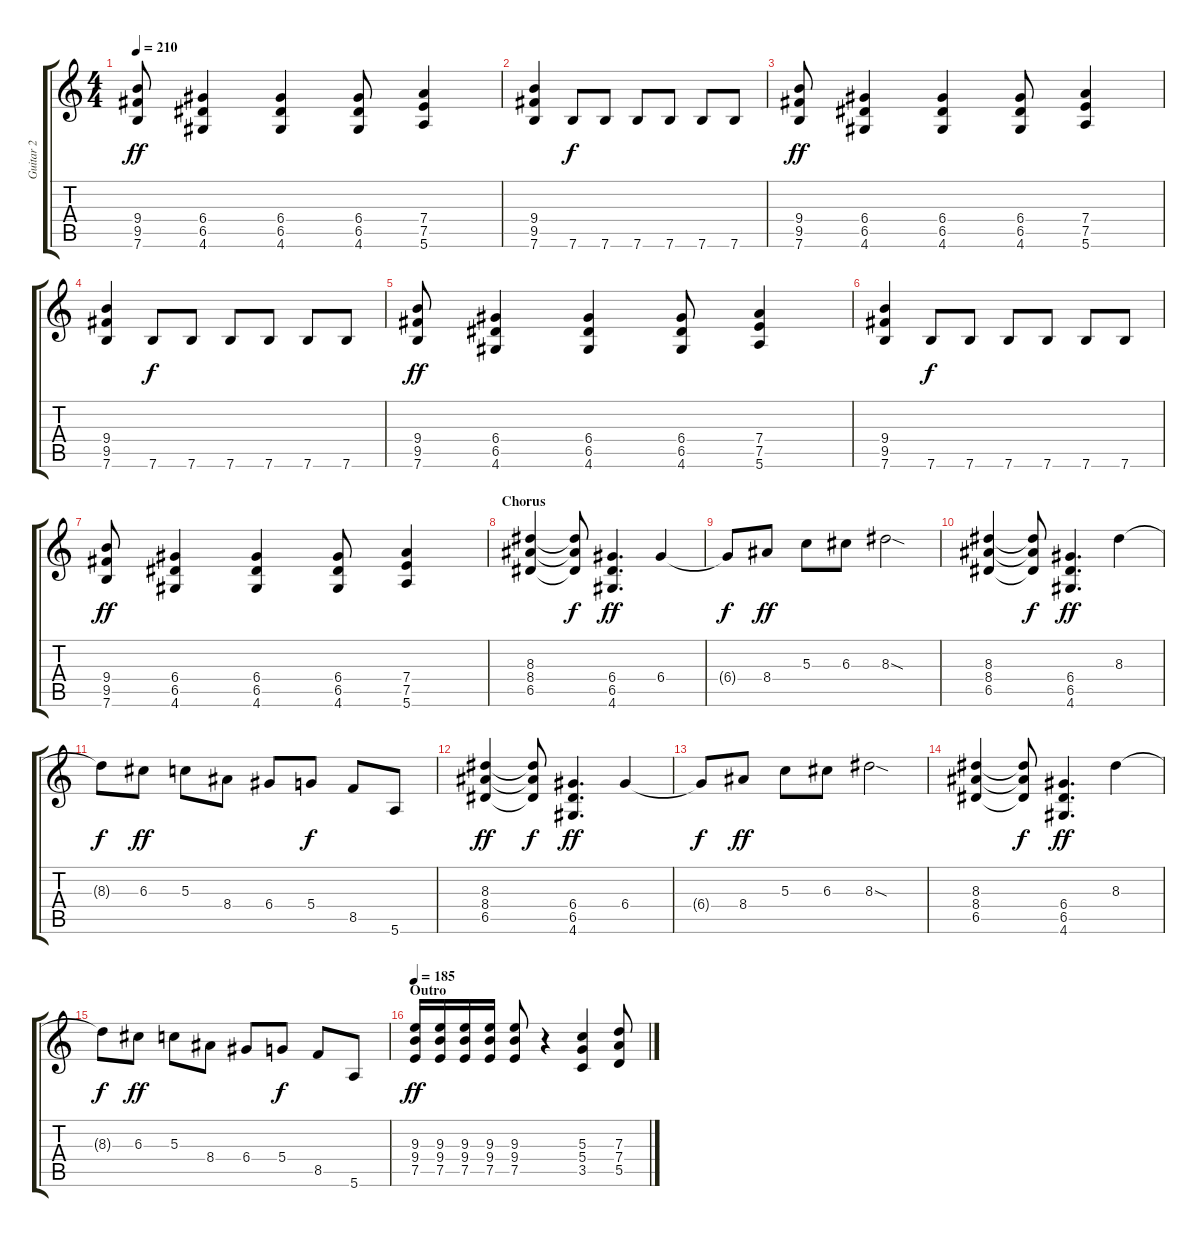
\track ("Guitar 2" "Guitar 2") {instrument overdrivenguitar}
\staff {score tabs}
\tuning (E4 B3 G3 D3 A2 E2) {hide}
\ts (4 4)
\tempo 210
\clef g2
\ks c
(9.4 9.5 7.6).8{dy ff} (6.4 6.5 4.6).4 (6.4 6.5 4.6).4 (6.4 6.5 4.6).8 (7.4 7.5 5.6).4 |
(9.4 9.5 7.6).4 7.6.8{dy f} 7.6.8 7.6.8 7.6.8 7.6.8 7.6.8 |
(9.4 9.5 7.6).8{dy ff} (6.4 6.5 4.6).4 (6.4 6.5 4.6).4 (6.4 6.5 4.6).8 (7.4 7.5 5.6).4 |
(9.4 9.5 7.6).4 7.6.8{dy f} 7.6.8 7.6.8 7.6.8 7.6.8 7.6.8 |
(9.4 9.5 7.6).8{dy ff} (6.4 6.5 4.6).4 (6.4 6.5 4.6).4 (6.4 6.5 4.6).8 (7.4 7.5 5.6).4 |
(9.4 9.5 7.6).4 7.6.8{dy f} 7.6.8 7.6.8 7.6.8 7.6.8 7.6.8 |
(9.4 9.5 7.6).8{dy ff} (6.4 6.5 4.6).4 (6.4 6.5 4.6).4 (6.4 6.5 4.6).8 (7.4 7.5 5.6).4 |
\section ("" "Chorus")
(8.3 8.4 6.5).4 (8.3{t} 8.4{t} 6.5{t}).8{dy f} (6.4 6.5 4.6).4{d dy ff} 6.4.4 |
6.4{t}.8{dy f} 8.4.8{dy ff} 5.3.8 6.3.8 8.3{sod}.2 |
(8.3 8.4 6.5).4 (8.3{t} 8.4{t} 6.5{t}).8{dy f} (6.4 6.5 4.6).4{d dy ff} 8.3.4 |
8.3{t}.8{dy f} 6.3.8{dy ff} 5.3.8 8.4.8 6.4.8 5.4.8{dy f} 8.5.8 5.6.8 |
(8.3 8.4 6.5).4{dy ff} (8.3{t} 8.4{t} 6.5{t}).8{dy f} (6.4 6.5 4.6).4{d dy ff} 6.4.4 |
6.4{t}.8{dy f} 8.4.8{dy ff} 5.3.8 6.3.8 8.3{sod}.2 |
(8.3 8.4 6.5).4 (8.3{t} 8.4{t} 6.5{t}).8{dy f} (6.4 6.5 4.6).4{d dy ff} 8.3.4 |
8.3{t}.8{dy f} 6.3.8{dy ff} 5.3.8 8.4.8 6.4.8 5.4.8{dy f} 8.5.8 5.6.8 |
\section ("" "Outro")
\tempo 185
(9.3 9.4 7.5).16{dy ff} (9.3 9.4 7.5).16 (9.3 9.4 7.5).16 (9.3 9.4 7.5).16 (9.3 9.4 7.5).8 r.4 (5.3 5.4 3.5).4 (7.3 7.4 5.5).8
